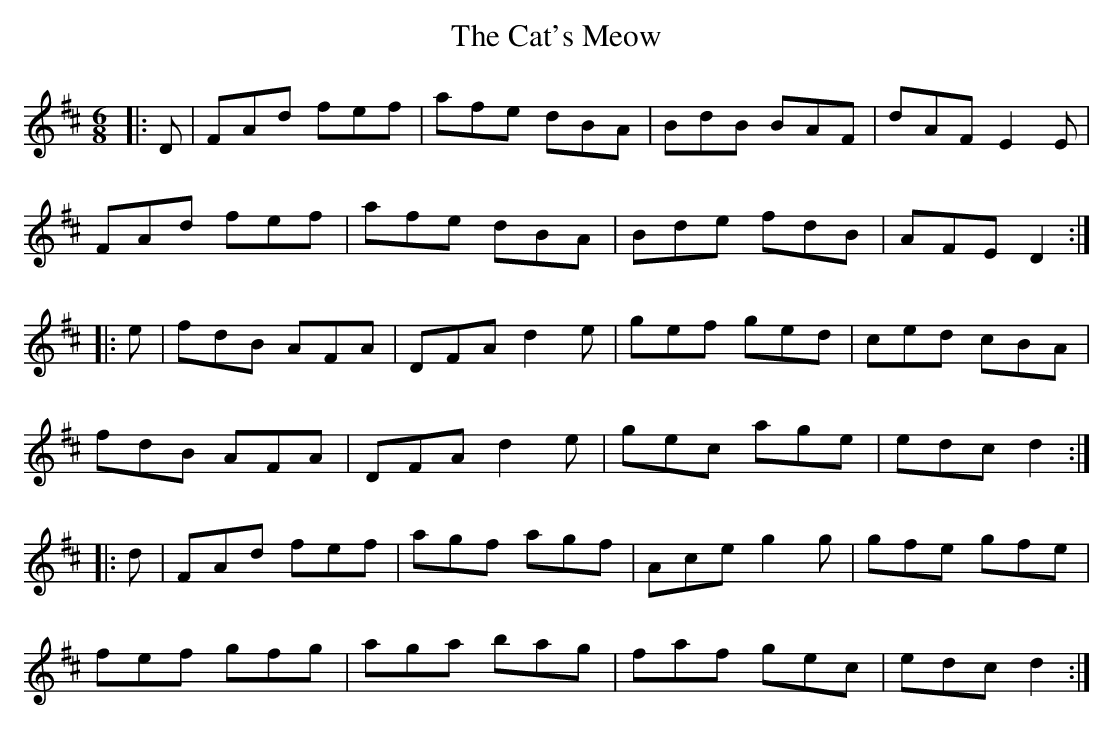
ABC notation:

X:1
T: The Cat's Meow
M: 6/8
L: 1/8
K: Dmaj
|:D|FAd fef|afe dBA|BdB BAF|dAF E2 E|
FAd fef|afe dBA|Bde fdB|AFE D2:|
|:e|fdB AFA|DFA d2 e|gef ged|ced cBA|
fdB AFA|DFA d2 e|gec age|edc d2:|
|:d|FAd fef|agf agf|Ace g2 g|gfe gfe|
fef gfg|aga bag| faf gec|edc d2:|
